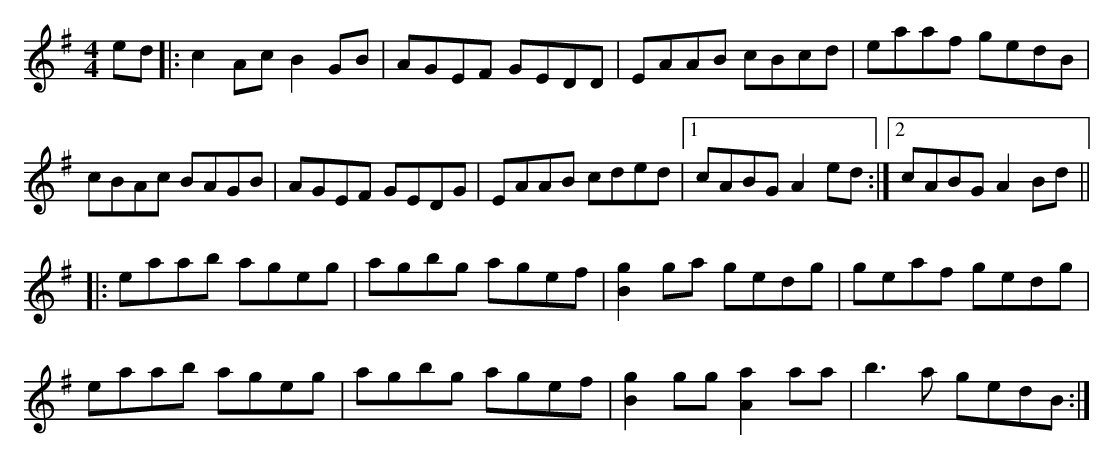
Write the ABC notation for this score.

X:1
M:4/4
K:Ador
ed|:c2 Ac B2 GB|AGEF GEDD|EAAB cBcd|eaaf gedB|
cBAc BAGB|AGEF GEDG|EAAB cded|1 cABG A2 ed:|2 cABG A2 Bd||
|:eaab ageg|agbg agef|[g2B2] ga gedg|geaf gedg|
eaab ageg|agbg agef|[g2B2] gg [a2A2] aa|b3 a gedB:|
